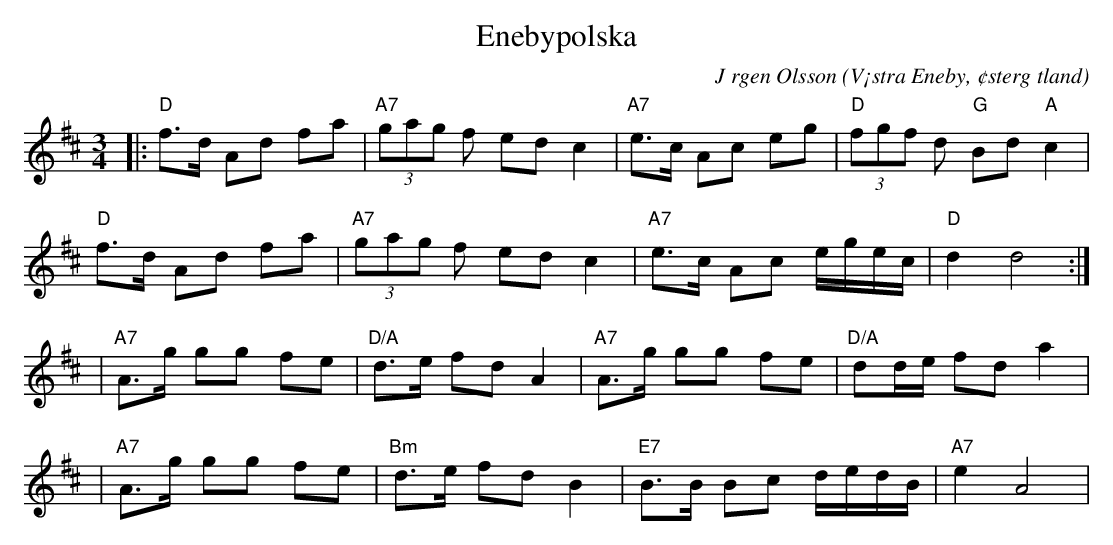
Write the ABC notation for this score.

X:1
T:Enebypolska
C:J rgen Olsson
O:V¡stra Eneby, ¢sterg tland
M:3/4
L:1/8
K:D
|: "D"f>d Ad fa | "A7"(3gag f ed c2 | "A7"e>c Ac eg | "D"(3fgf d "G"Bd "A"c2 |
   "D"f>d Ad fa | "A7"(3gag f ed c2 | "A7"e>c Ac e/g/e/c/ | "D"d2 d4:|
| "A7"A>g gg fe | "D/A"d>e fd A2 | "A7"A>g gg fe | "D/A" dd/e/ fd a2 |
| "A7"A>g gg fe | "Bm"d>e fd B2 | "E7"B>B Bc d/e/d/B/ | "A7" e2 A4 |
